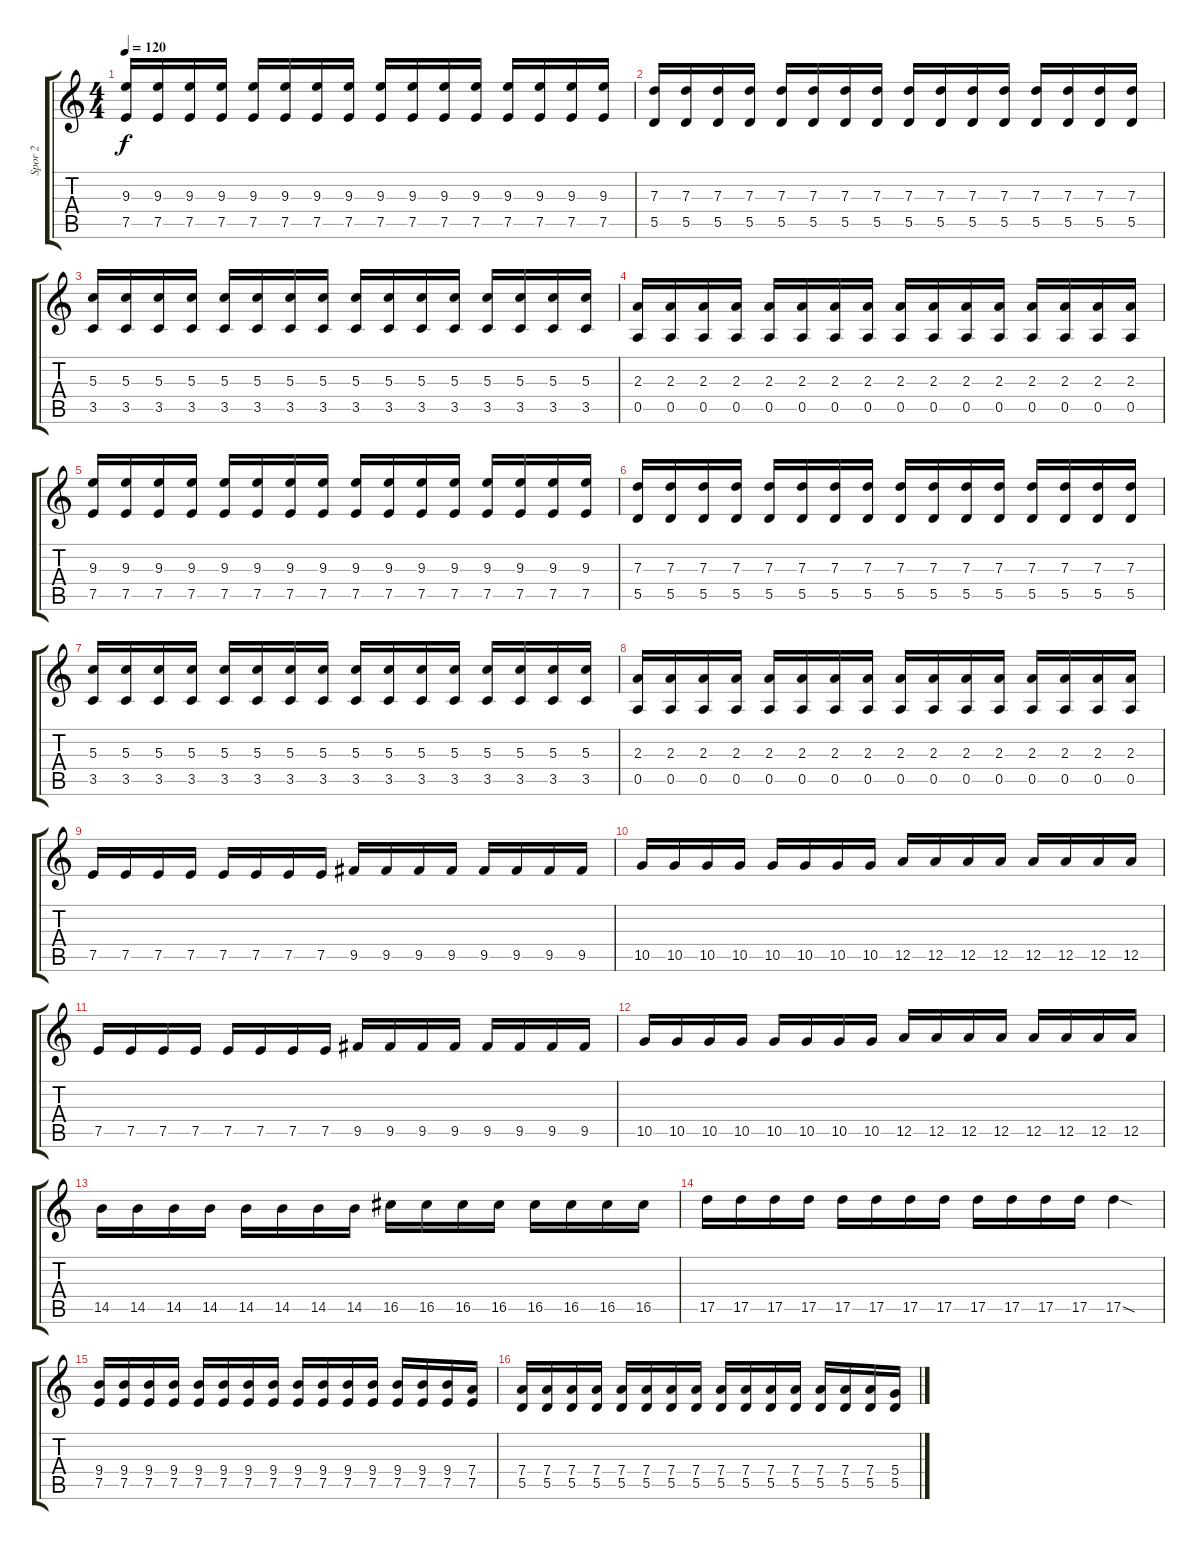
\track ("Spor 2" "Spor 2") {instrument overdrivenguitar}
\staff {score tabs}
\tuning (E4 B3 G3 D3 A2 E2) {hide}
\ts (4 4)
\tempo 120
\clef g2
\ks c
(9.3 7.5).16{dy f} (9.3 7.5).16 (9.3 7.5).16 (9.3 7.5).16 (9.3 7.5).16 (9.3 7.5).16 (9.3 7.5).16 (9.3 7.5).16 (9.3 7.5).16 (9.3 7.5).16 (9.3 7.5).16 (9.3 7.5).16 (9.3 7.5).16 (9.3 7.5).16 (9.3 7.5).16 (9.3 7.5).16 |
(7.3 5.5).16 (7.3 5.5).16 (7.3 5.5).16 (7.3 5.5).16 (7.3 5.5).16 (7.3 5.5).16 (7.3 5.5).16 (7.3 5.5).16 (7.3 5.5).16 (7.3 5.5).16 (7.3 5.5).16 (7.3 5.5).16 (7.3 5.5).16 (7.3 5.5).16 (7.3 5.5).16 (7.3 5.5).16 |
(5.3 3.5).16 (5.3 3.5).16 (5.3 3.5).16 (5.3 3.5).16 (5.3 3.5).16 (5.3 3.5).16 (5.3 3.5).16 (5.3 3.5).16 (5.3 3.5).16 (5.3 3.5).16 (5.3 3.5).16 (5.3 3.5).16 (5.3 3.5).16 (5.3 3.5).16 (5.3 3.5).16 (5.3 3.5).16 |
(2.3 0.5).16 (2.3 0.5).16 (2.3 0.5).16 (2.3 0.5).16 (2.3 0.5).16 (2.3 0.5).16 (2.3 0.5).16 (2.3 0.5).16 (2.3 0.5).16 (2.3 0.5).16 (2.3 0.5).16 (2.3 0.5).16 (2.3 0.5).16 (2.3 0.5).16 (2.3 0.5).16 (2.3 0.5).16 |
(9.3 7.5).16 (9.3 7.5).16 (9.3 7.5).16 (9.3 7.5).16 (9.3 7.5).16 (9.3 7.5).16 (9.3 7.5).16 (9.3 7.5).16 (9.3 7.5).16 (9.3 7.5).16 (9.3 7.5).16 (9.3 7.5).16 (9.3 7.5).16 (9.3 7.5).16 (9.3 7.5).16 (9.3 7.5).16 |
(7.3 5.5).16 (7.3 5.5).16 (7.3 5.5).16 (7.3 5.5).16 (7.3 5.5).16 (7.3 5.5).16 (7.3 5.5).16 (7.3 5.5).16 (7.3 5.5).16 (7.3 5.5).16 (7.3 5.5).16 (7.3 5.5).16 (7.3 5.5).16 (7.3 5.5).16 (7.3 5.5).16 (7.3 5.5).16 |
(5.3 3.5).16 (5.3 3.5).16 (5.3 3.5).16 (5.3 3.5).16 (5.3 3.5).16 (5.3 3.5).16 (5.3 3.5).16 (5.3 3.5).16 (5.3 3.5).16 (5.3 3.5).16 (5.3 3.5).16 (5.3 3.5).16 (5.3 3.5).16 (5.3 3.5).16 (5.3 3.5).16 (5.3 3.5).16 |
(2.3 0.5).16 (2.3 0.5).16 (2.3 0.5).16 (2.3 0.5).16 (2.3 0.5).16 (2.3 0.5).16 (2.3 0.5).16 (2.3 0.5).16 (2.3 0.5).16 (2.3 0.5).16 (2.3 0.5).16 (2.3 0.5).16 (2.3 0.5).16 (2.3 0.5).16 (2.3 0.5).16 (2.3 0.5).16 |
7.5.16 7.5.16 7.5.16 7.5.16 7.5.16 7.5.16 7.5.16 7.5.16 9.5.16 9.5.16 9.5.16 9.5.16 9.5.16 9.5.16 9.5.16 9.5.16 |
10.5.16 10.5.16 10.5.16 10.5.16 10.5.16 10.5.16 10.5.16 10.5.16 12.5.16 12.5.16 12.5.16 12.5.16 12.5.16 12.5.16 12.5.16 12.5.16 |
7.5.16 7.5.16 7.5.16 7.5.16 7.5.16 7.5.16 7.5.16 7.5.16 9.5.16 9.5.16 9.5.16 9.5.16 9.5.16 9.5.16 9.5.16 9.5.16 |
10.5.16 10.5.16 10.5.16 10.5.16 10.5.16 10.5.16 10.5.16 10.5.16 12.5.16 12.5.16 12.5.16 12.5.16 12.5.16 12.5.16 12.5.16 12.5.16 |
14.5.16 14.5.16 14.5.16 14.5.16 14.5.16 14.5.16 14.5.16 14.5.16 16.5.16 16.5.16 16.5.16 16.5.16 16.5.16 16.5.16 16.5.16 16.5.16 |
17.5.16 17.5.16 17.5.16 17.5.16 17.5.16 17.5.16 17.5.16 17.5.16 17.5.16 17.5.16 17.5.16 17.5.16 17.5{sod}.4 |
(9.4 7.5).16 (9.4 7.5).16 (9.4 7.5).16 (9.4 7.5).16 (9.4 7.5).16 (9.4 7.5).16 (9.4 7.5).16 (9.4 7.5).16 (9.4 7.5).16 (9.4 7.5).16 (9.4 7.5).16 (9.4 7.5).16 (9.4 7.5).16 (9.4 7.5).16 (9.4 7.5).16 (7.4 7.5).16 |
(7.4 5.5).16 (7.4 5.5).16 (7.4 5.5).16 (7.4 5.5).16 (7.4 5.5).16 (7.4 5.5).16 (7.4 5.5).16 (7.4 5.5).16 (7.4 5.5).16 (7.4 5.5).16 (7.4 5.5).16 (7.4 5.5).16 (7.4 5.5).16 (7.4 5.5).16 (7.4 5.5).16 (5.4 5.5).16
